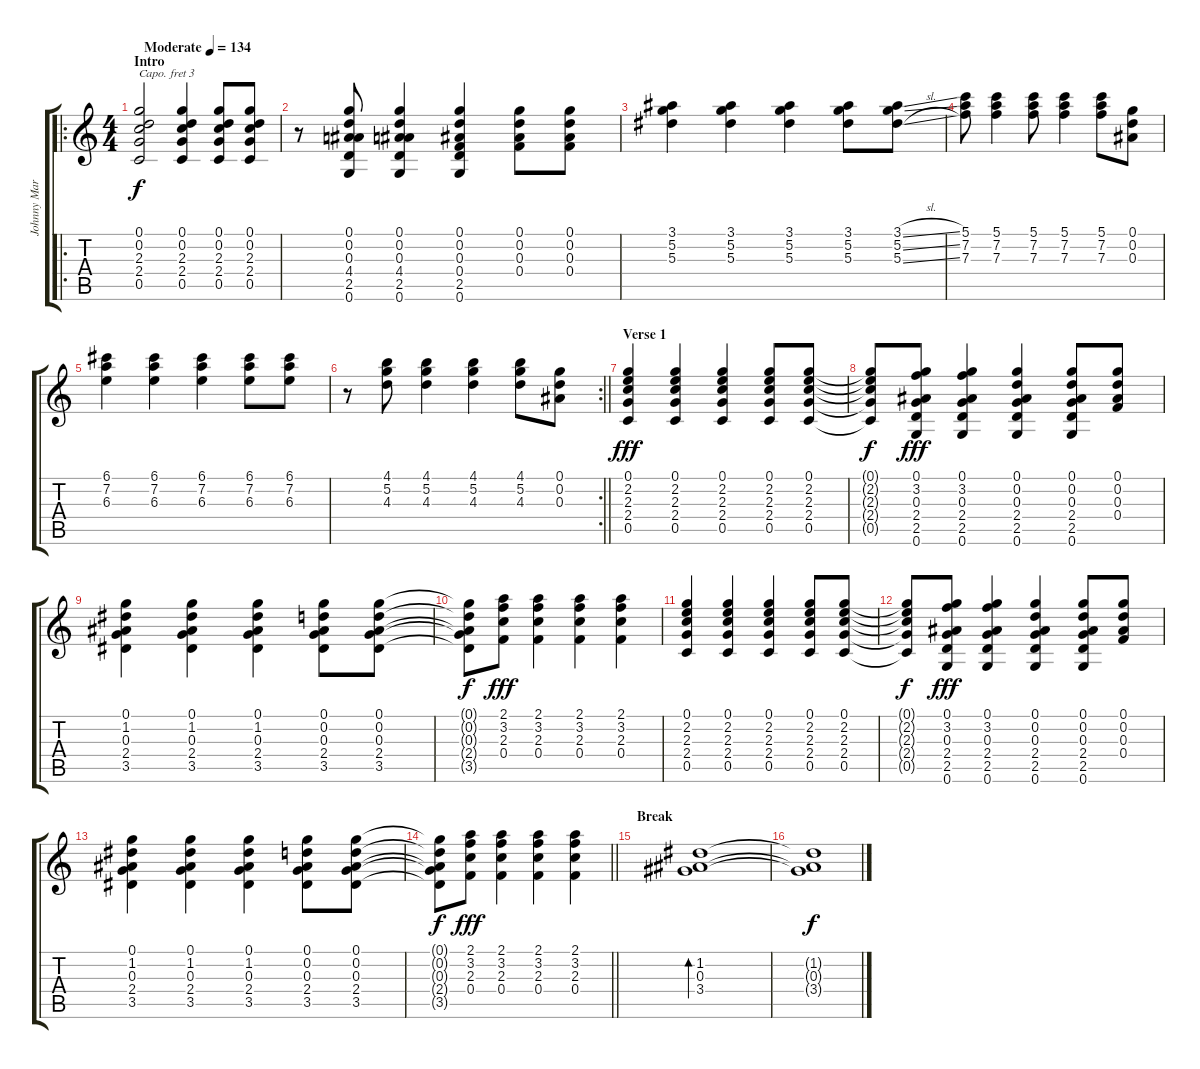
\track ("Johnny Marr" "Johnny Mar") {instrument electricguitarjazz}
\staff {score tabs}
\capo 3
\tuning (E4 B3 G3 D3 A2 E2) {hide}
\ro
\ts (4 4)
\section ("" "Intro")
\tempo (134 "Moderate")
\clef g2
\ks c
(0.1 0.2 2.3 2.4 0.5).2{dy f instrument electricguitarjazz} (0.1 0.2 2.3 2.4 0.5).4 (0.1 0.2 2.3 2.4 0.5).8 (0.1 0.2 2.3 2.4 0.5).8 |
r.8 (0.1 0.2 0.3 4.4 2.5 0.6).8 (0.1 0.2 0.3 4.4 2.5 0.6).4 (0.1 0.2 0.3 0.4 2.5 0.6).4 (0.1 0.2 0.3 0.4).8 (0.1 0.2 0.3 0.4).8 |
(3.1 5.2 5.3).4 (3.1 5.2 5.3).4 (3.1 5.2 5.3).4 (3.1 5.2 5.3).8 (3.1{sl} 5.2{sl} 5.3{sl}).8 |
(5.1 7.2 7.3).8 (5.1 7.2 7.3).4 (5.1 7.2 7.3).8 (5.1 7.2 7.3).4 (5.1 7.2 7.3).8 (0.1 0.2 0.3).8 |
(6.1 7.2 6.3).4 (6.1 7.2 6.3).4 (6.1 7.2 6.3).4 (6.1 7.2 6.3).8 (6.1 7.2 6.3).8 |
\rc 2
\barLineRight lightlight
r.8 (4.1 5.2 4.3).8 (4.1 5.2 4.3).4 (4.1 5.2 4.3).4 (4.1 5.2 4.3).8 (0.1 0.2 0.3).8 |
\section ("" "Verse 1")
(0.1 2.2 2.3 2.4 0.5).4{dy fff} (0.1 2.2 2.3 2.4 0.5).4 (0.1 2.2 2.3 2.4 0.5).4 (0.1 2.2 2.3 2.4 0.5).8 (0.1 2.2 2.3 2.4 0.5).8 |
(0.1{t} 2.2{t} 2.3{t} 2.4{t} 0.5{t}).8{dy f} (0.1 3.2 0.3 2.4 2.5 0.6).8{dy fff} (0.1 3.2 0.3 2.4 2.5 0.6).4 (0.1 0.2 0.3 2.4 2.5 0.6).4 (0.1 0.2 0.3 2.4 2.5 0.6).8 (0.1 0.2 0.3 0.4).8 |
(0.1 1.2 0.3 2.4 3.5).4 (0.1 1.2 0.3 2.4 3.5).4 (0.1 1.2 0.3 2.4 3.5).4 (0.1 0.2 0.3 2.4 3.5).8 (0.1 0.2 0.3 2.4 3.5).8 |
(0.1{t} 0.2{t} 0.3{t} 2.4{t} 3.5{t}).8{dy f} (2.1 3.2 2.3 0.4).8{dy fff} (2.1 3.2 2.3 0.4).4 (2.1 3.2 2.3 0.4).4 (2.1 3.2 2.3 0.4).4 |
(0.1 2.2 2.3 2.4 0.5).4 (0.1 2.2 2.3 2.4 0.5).4 (0.1 2.2 2.3 2.4 0.5).4 (0.1 2.2 2.3 2.4 0.5).8 (0.1 2.2 2.3 2.4 0.5).8 |
(0.1{t} 2.2{t} 2.3{t} 2.4{t} 0.5{t}).8{dy f} (0.1 3.2 0.3 2.4 2.5 0.6).8{dy fff} (0.1 3.2 0.3 2.4 2.5 0.6).4 (0.1 0.2 0.3 2.4 2.5 0.6).4 (0.1 0.2 0.3 2.4 2.5 0.6).8 (0.1 0.2 0.3 0.4).8 |
(0.1 1.2 0.3 2.4 3.5).4 (0.1 1.2 0.3 2.4 3.5).4 (0.1 1.2 0.3 2.4 3.5).4 (0.1 0.2 0.3 2.4 3.5).8 (0.1 0.2 0.3 2.4 3.5).8 |
\barLineRight lightlight
(0.1{t} 0.2{t} 0.3{t} 2.4{t} 3.5{t}).8{dy f} (2.1 3.2 2.3 0.4).8{dy fff} (2.1 3.2 2.3 0.4).4 (2.1 3.2 2.3 0.4).4 (2.1 3.2 2.3 0.4).4 |
\section ("" "Break")
(1.2 0.3 3.4).1{bd 480} |
(1.2{t} 0.3{t} 3.4{t}).1{dy f}
